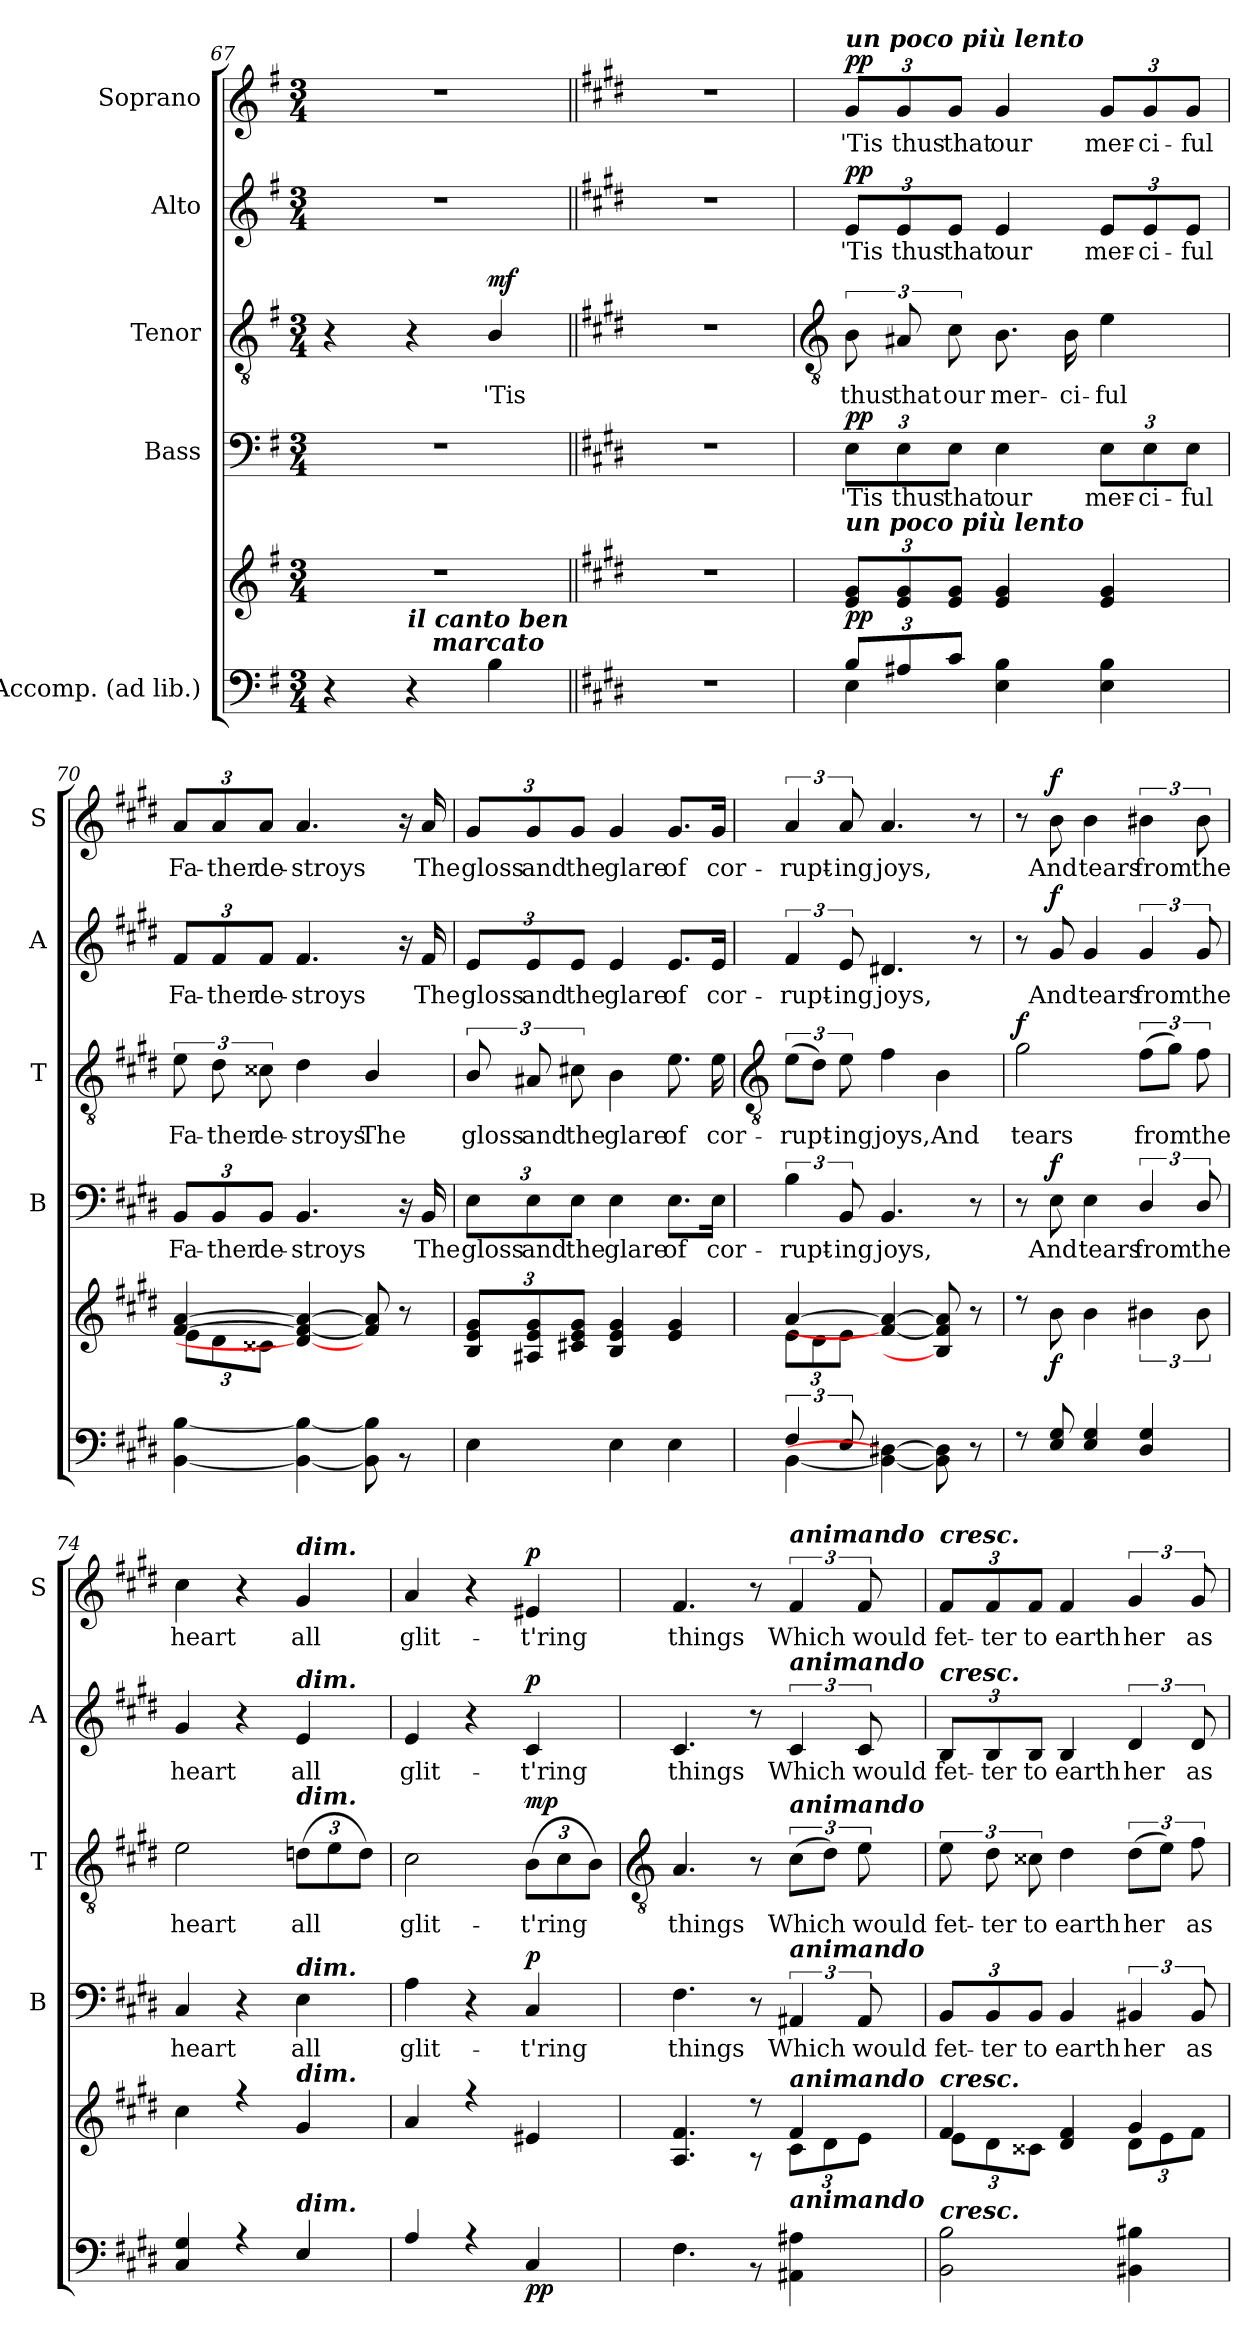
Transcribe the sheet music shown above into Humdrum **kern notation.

**kern	**kern	**dynam	**kern	**text	**dynam	**kern	**text	**dynam	**kern	**text	**dynam	**kern	**text	**dynam
*part5	*part5	*part5	*part4	*part4	*part4	*part3	*part3	*part3	*part2	*part2	*part2	*part1	*part1	*part1
*staff6	*staff5	*staff5/6	*staff4	*staff4	*staff4	*staff3	*staff3	*staff3	*staff2	*staff2	*staff2	*staff1	*staff1	*staff1
*I"Accomp. (ad lib.)	*	*	*I"Bass	*	*	*I"Tenor	*	*	*I"Alto	*	*	*I"Soprano	*	*
*	*	*	*I'B	*	*	*I'T	*	*	*I'A	*	*	*I'S	*	*
*clefF4	*clefG2	*	*clefF4	*	*	*clefGv2	*	*	*clefG2	*	*	*clefG2	*	*
*k[f#]	*k[f#]	*	*k[f#]	*	*	*k[f#]	*	*	*k[f#]	*	*	*k[f#]	*	*
*G:	*G:	*	*G:	*	*	*G:	*	*	*G:	*	*	*G:	*	*
*M3/4	*M3/4	*	*M3/4	*	*	*M3/4	*	*	*M3/4	*	*	*M3/4	*	*
=67	=67	=67	=67	=67	=67	=67	=67	=67	=67	=67	=67	=67	=67	=67
!	!LO:N:vis=1	!	!LO:N:vis=1	!	!	!	!	!	!LO:N:vis=1	!	!	!LO:N:vis=1	!	!
4r	2.r	.	2.r	.	.	4r	.	.	2.r	.	.	2.r	.	.
4r	.	.	.	.	.	4r	.	.	.	.	.	.	.	.
!LO:TX:a:Bi:cj:t=il canto ben\nmarcato	!	!	!	!	!	!	!	!	!	!	!	!	!	!
!	!	!	!	!	!	!	!LO:LY:b	!LO:DY:b	!	!	!	!	!	!
4B	.	.	.	.	.	4B/	'Tis	mf	.	.	.	.	.	.
=68||	=68||	=68||	=68||	=68||	=68||	=68||	=68||	=68||	=68||	=68||	=68||	=68||	=68||	=68||
*k[f#c#g#d#]	*k[f#c#g#d#]	*	*k[f#c#g#d#]	*	*	*k[f#c#g#d#]	*	*	*k[f#c#g#d#]	*	*	*k[f#c#g#d#]	*	*
*E:	*E:	*	*E:	*	*	*E:	*	*	*E:	*	*	*E:	*	*
2.r	2.r	.	2.r	.	.	2.r	.	.	2.r	.	.	2.r	.	.
!!LO:LB:g=z
=69	=69	=69	=69	=69	=69	=69	=69	=69	=69	=69	=69	=69	=69	=69
*	*	*	*	*	*	*clefGv2	*	*	*	*	*	*	*	*
*^	*^	*	*	*	*	*	*	*	*	*	*	*	*	*
!	!	!	!	!	!	!	!	!	!	!	!	!	!	!LO:TX:a:Bi:t=un poco più lento	!	!
!	!	!LO:TX:a:Bi:t=un poco più lento	!	!	!	!	!	!	!	!	!	!	!	!	!	!
!	!	!	!LO:N:vis=1	!LO:DY:b	!	!LO:LY:b	!LO:DY:b	!	!LO:LY:b	!	!	!LO:LY:b	!LO:DY:b	!	!LO:LY:b	!LO:DY:b
12B/L	4E\	12e/ 12g#/L	2.ryy	pp	12E\L	'Tis	pp	12B	thus	.	12e/L	'Tis	pp	12g#/L	'Tis	pp
!	!	!	!	!	!	!LO:LY:b	!	!	!LO:LY:b	!	!	!LO:LY:b	!	!	!LO:LY:b	!
12A#X/	.	12e/ 12g#/	.	.	12E\	thus	.	12A#X	that	.	12e/	thus	.	12g#/	thus	.
!	!	!	!	!	!	!LO:LY:b	!	!	!LO:LY:b	!	!	!LO:LY:b	!	!	!LO:LY:b	!
12c#/J	.	12e/ 12g#/J	.	.	12E\J	that	.	12c#	our	.	12e/J	that	.	12g#/J	that	.
!	!	!	!	!	!	!LO:LY:b	!	!	!LO:LY:b	!	!	!LO:LY:b	!	!	!LO:LY:b	!
4E 4B	2ryy	4e/ 4g#/	.	.	4E	our	.	8.B	mer-	.	4e	our	.	4g#	our	.
!	!	!	!	!	!	!	!	!	!LO:LY:b	!	!	!	!	!	!	!
.	.	.	.	.	.	.	.	16B	-ci-	.	.	.	.	.	.	.
!	!	!	!	!	!	!LO:LY:b	!	!	!LO:LY:b	!	!	!LO:LY:b	!	!	!LO:LY:b	!
4E 4B	.	4e/ 4g#/	.	.	12E\L	mer-	.	4e	-ful	.	12e/L	mer-	.	12g#/L	mer-	.
!	!	!	!	!	!	!LO:LY:b	!	!	!	!	!	!LO:LY:b	!	!	!LO:LY:b	!
.	.	.	.	.	12E\	-ci-	.	.	.	.	12e/	-ci-	.	12g#/	-ci-	.
!	!	!	!	!	!	!LO:LY:b	!	!	!	!	!	!LO:LY:b	!	!	!LO:LY:b	!
.	.	.	.	.	12E\J	-ful	.	.	.	.	12e/J	-ful	.	12g#/J	-ful	.
=70	=70	=70	=70	=70	=70	=70	=70	=70	=70	=70	=70	=70	=70	=70	=70	=70
!LO:N:vis=1	!	!	!	!	!	!LO:LY:b	!	!	!LO:LY:b	!	!	!LO:LY:b	!	!	!LO:LY:b	!
2.ryy	[4BB\ [4B\	[4f#/ [4a/	12e\L	.	12BB/L	Fa-	.	12e	Fa-	.	12f#/L	Fa-	.	12a/L	Fa-	.
!	!	!	!	!	!	!LO:LY:b	!	!	!LO:LY:b	!	!	!LO:LY:b	!	!	!LO:LY:b	!
.	.	.	12d#\	.	12BB/	-ther	.	12d#	-ther	.	12f#/	-ther	.	12a/	-ther	.
!	!	!	!	!	!	!LO:LY:b	!	!	!LO:LY:b	!	!	!LO:LY:b	!	!	!LO:LY:b	!
.	.	.	12c##X\J	.	12BB/J	de-	.	12c##X	de-	.	12f#/J	de-	.	12a/J	de-	.
!	!	!	!	!	!	!LO:LY:b	!	!	!LO:LY:b	!	!	!LO:LY:b	!	!	!LO:LY:b	!
.	4BB\_ 4B\_	4d#/_ 4f#/_ 4a/_	4ryy	.	4.BB	-stroys	.	4d#	-stroys	.	4.f#	-stroys	.	4.a	-stroys	.
!	!	!	!	!	!	!	!	!	!LO:LY:b	!	!	!	!	!	!	!
.	8BB\] 8B\]	8f#/] 8a/]	4ryy	.	.	.	.	4B/	The	.	.	.	.	.	.	.
.	8r	8r	.	.	16r	.	.	.	.	.	16r	.	.	16r	.	.
!	!	!	!	!	!	!LO:LY:b	!	!	!	!	!	!LO:LY:b	!	!	!LO:LY:b	!
.	.	.	.	.	16BB	The	.	.	.	.	16f#	The	.	16a	The	.
=71	=71	=71	=71	=71	=71	=71	=71	=71	=71	=71	=71	=71	=71	=71	=71	=71
!LO:N:vis=1	!	!	!LO:N:vis=1	!	!	!LO:LY:b	!	!	!LO:LY:b	!	!	!LO:LY:b	!	!	!LO:LY:b	!
2.ryy	4E\	12B/ 12e/ 12g#/L	2.ryy	.	12E\L	gloss	.	12B/	gloss	.	12e/L	gloss	.	12g#/L	gloss	.
!	!	!	!	!	!	!LO:LY:b	!	!	!LO:LY:b	!	!	!LO:LY:b	!	!	!LO:LY:b	!
.	.	12A#X/ 12e/ 12g#/	.	.	12E\	and	.	12A#X	and	.	12e/	and	.	12g#/	and	.
!	!	!	!	!	!	!LO:LY:b	!	!	!LO:LY:b	!	!	!LO:LY:b	!	!	!LO:LY:b	!
.	.	12c#X/ 12e/ 12g#/J	.	.	12E\J	the	.	12c#X	the	.	12e/J	the	.	12g#/J	the	.
!	!	!	!	!	!	!LO:LY:b	!	!	!LO:LY:b	!	!	!LO:LY:b	!	!	!LO:LY:b	!
.	4E\	4B/ 4e/ 4g#/	.	.	4E	glare	.	4B	glare	.	4e	glare	.	4g#	glare	.
!	!	!	!	!	!	!LO:LY:b	!	!	!LO:LY:b	!	!	!LO:LY:b	!	!	!LO:LY:b	!
.	4E\	4e/ 4g#/	.	.	8.E\L	of	.	8.e	of	.	8.e/L	of	.	8.g#/L	of	.
!	!	!	!	!	!	!LO:LY:b	!	!	!LO:LY:b	!	!	!LO:LY:b	!	!	!LO:LY:b	!
.	.	.	.	.	16E\Jk	cor-	.	16e	cor-	.	16e/Jk	cor-	.	16g#/Jk	cor-	.
!!LO:LB:g=z
=72	=72	=72	=72	=72	=72	=72	=72	=72	=72	=72	=72	=72	=72	=72	=72	=72
*	*	*	*	*	*	*	*	*clefGv2	*	*	*	*	*	*	*	*
!	!	!	!	!	!	!LO:LY:b	!	!	!LO:LY:b	!	!	!LO:LY:b	!	!	!LO:LY:b	!
6F#/	[4BB\	[4a/	12e\L	.	6B	-rupt-	.	(>12eL	-rupt-	.	6f#	-rupt-	.	6a	-rupt-	.
.	.	.	12d#\	.	.	.	.	12d#J)	.	.	.	.	.	.	.	.
!	!	!	!	!	!	!LO:LY:b	!	!	!LO:LY:b	!	!	!LO:LY:b	!	!	!LO:LY:b	!
12E/	.	.	12e\J	.	12BB	-ing	.	12e	ing	.	12e	-ing	.	12a	-ing	.
!	!	!	!	!	!	!LO:LY:b	!	!	!LO:LY:b	!	!	!LO:LY:b	!	!	!LO:LY:b	!
4ryy	4BB\_ 4D#X\_	4f#/_ 4a/_	2ryy	.	4.BB	joys,	.	4f#	joys,	.	4.d#X	joys,	.	4.a	joys,	.
!	!	!	!	!	!	!	!	!	!LO:LY:b	!	!	!	!	!	!	!
4ryy	8BB\] 8D#\]	8B/] 8f#/] 8a/]	.	.	.	.	.	4B	And	.	.	.	.	.	.	.
.	8r	8r	.	.	8r	.	.	.	.	.	8r	.	.	8r	.	.
=73	=73	=73	=73	=73	=73	=73	=73	=73	=73	=73	=73	=73	=73	=73	=73	=73
!	!LO:N:vis=1	!	!LO:N:vis=1	!	!	!	!	!	!LO:LY:b	!LO:DY:b	!	!	!	!	!	!
8r	2.ryy	8r	2.ryy	.	8r	.	.	2g#	tears	f	8r	.	.	8r	.	.
!	!	!	!	!LO:DY:b	!	!LO:LY:b	!LO:DY:b	!	!	!	!	!LO:LY:b	!LO:DY:b	!	!LO:LY:b	!LO:DY:b
8E 8G#	.	8b\	.	f	8E	And	f	.	.	.	8g#	And	f	8b	And	f
!	!	!	!	!	!	!LO:LY:b	!	!	!	!	!	!LO:LY:b	!	!	!LO:LY:b	!
4E 4G#	.	4b\	.	.	4E	tears	.	.	.	.	4g#	tears	.	4b	tears	.
!	!	!	!	!	!	!LO:LY:b	!	!	!LO:LY:b	!	!	!LO:LY:b	!	!	!LO:LY:b	!
4D# 4G#	.	6b#X\	.	.	6D#/	from	.	(>12f#L	from	.	6g#	from	.	6b#X	from	.
.	.	.	.	.	.	.	.	12g#J)	.	.	.	.	.	.	.	.
!	!	!	!	!	!	!LO:LY:b	!	!	!LO:LY:b	!	!	!LO:LY:b	!	!	!LO:LY:b	!
.	.	12b#\	.	.	12D#/	the	.	12f#	the	.	12g#	the	.	12b#	the	.
=74	=74	=74	=74	=74	=74	=74	=74	=74	=74	=74	=74	=74	=74	=74	=74	=74
!	!LO:N:vis=1	!	!LO:N:vis=1	!	!	!LO:LY:b	!	!	!LO:LY:b	!	!	!LO:LY:b	!	!	!LO:LY:b	!
4C# 4G#	2.ryy	4cc#\	2.ryy	.	4C#	heart	.	2e	heart	.	4g#	heart	.	4cc#	heart	.
4r	.	4r	.	.	4r	.	.	.	.	.	4r	.	.	4r	.	.
!	!	!	!	!	!	!	!	!	!	!	!	!	!	!LO:TX:a:Bi:t=dim.	!	!
!	!	!	!	!	!	!	!	!	!	!	!LO:TX:a:Bi:t=dim.	!	!	!	!	!
!	!	!	!	!	!	!	!	!LO:TX:a:Bi:t=dim.	!	!	!	!	!	!	!	!
!	!	!	!	!	!LO:TX:a:Bi:t=dim.	!	!	!	!	!	!	!	!	!	!	!
!	!	!LO:TX:a:Bi:t=dim.	!	!	!	!	!	!	!	!	!	!	!	!	!	!
!LO:TX:a:Bi:t=dim.	!	!	!	!	!	!	!	!	!	!	!	!	!	!	!	!
!	!	!	!	!	!	!LO:LY:b	!	!	!LO:LY:b	!	!	!LO:LY:b	!	!	!LO:LY:b	!
4E	.	4g#/	.	.	4E	all	.	(>12dnL	all	.	4e	all	.	4g#	all	.
.	.	.	.	.	.	.	.	12e	.	.	.	.	.	.	.	.
.	.	.	.	.	.	.	.	12dJ)	.	.	.	.	.	.	.	.
=75	=75	=75	=75	=75	=75	=75	=75	=75	=75	=75	=75	=75	=75	=75	=75	=75
!	!LO:N:vis=1	!	!LO:N:vis=1	!	!	!LO:LY:b	!	!	!LO:LY:b	!	!	!LO:LY:b	!	!	!LO:LY:b	!
4A	2.ryy	4a/	2.ryy	.	4A	glit-	.	2c#	glit-	.	4e	glit-	.	4a	glit-	.
4r	.	4r	.	.	4r	.	.	.	.	.	4r	.	.	4r	.	.
!	!	!	!	!LO:DY:b=2	!	!LO:LY:b	!	!	!LO:LY:b	!	!	!LO:LY:b	!	!	!LO:LY:b	!
!	!	!	!	!LO:DY:n=1:b	!	!	!LO:DY:b	!	!	!LO:DY:b	!	!	!LO:DY:b	!	!	!LO:DY:b
4C#	.	4e#X/	.	p p	4C#	t'ring	p	(>12BL	t'ring	mp	4c#	t'ring	p	4e#X	t'ring	p
.	.	.	.	.	.	.	.	12c#	.	.	.	.	.	.	.	.
.	.	.	.	.	.	.	.	12BJ)	.	.	.	.	.	.	.	.
!!LO:LB:g=z
=76	=76	=76	=76	=76	=76	=76	=76	=76	=76	=76	=76	=76	=76	=76	=76	=76
*	*	*	*	*	*	*	*	*clefGv2	*	*	*	*	*	*	*	*
!LO:N:vis=1	!	!	!	!	!	!LO:LY:b	!	!	!LO:LY:b	!	!	!LO:LY:b	!	!	!LO:LY:b	!
2.ryy	4.F#\	4.A 4.f#	4.ryy	.	4.F#	things	.	4.A	things	.	4.c#	things	.	4.f#	things	.
.	8r	8r	8r	.	8r	.	.	8r	.	.	8r	.	.	8r	.	.
!	!	!	!	!	!	!	!	!	!	!	!	!	!	!LO:TX:a:Bi:t=animando	!	!
!	!	!	!	!	!	!	!	!	!	!	!LO:TX:a:Bi:t=animando	!	!	!	!	!
!	!	!	!	!	!	!	!	!LO:TX:a:Bi:t=animando	!	!	!	!	!	!	!	!
!	!	!	!	!	!LO:TX:a:Bi:t=animando	!	!	!	!	!	!	!	!	!	!	!
!	!	!LO:TX:a:Bi:t=animando	!	!	!	!	!	!	!	!	!	!	!	!	!	!
!	!LO:TX:a:Bi:t=animando	!	!	!	!	!	!	!	!	!	!	!	!	!	!	!
!	!	!	!	!	!	!LO:LY:b	!	!	!LO:LY:b	!	!	!LO:LY:b	!	!	!LO:LY:b	!
.	4AA#X\ 4A#X\	4f#	12c#\L	.	6AA#X	Which	.	(>12c#L	Which	.	6c#	Which	.	6f#	Which	.
.	.	.	12d#\	.	.	.	.	12d#J)	.	.	.	.	.	.	.	.
!	!	!	!	!	!	!LO:LY:b	!	!	!LO:LY:b	!	!	!LO:LY:b	!	!	!LO:LY:b	!
.	.	.	12e\J	.	12AA#	would	.	12e	would	.	12c#	would	.	12f#	would	.
=77	=77	=77	=77	=77	=77	=77	=77	=77	=77	=77	=77	=77	=77	=77	=77	=77
!	!	!	!	!	!	!	!	!	!	!	!	!	!	!LO:TX:a:Bi:t=cresc.	!	!
!	!	!	!	!	!	!	!	!	!	!	!LO:TX:a:Bi:t=cresc.	!	!	!	!	!
!	!	!LO:TX:a:Bi:t=cresc.	!	!	!	!	!	!	!	!	!	!	!	!	!	!
!LO:TX:a:Bi:t=cresc.	!	!	!	!	!	!	!	!	!	!	!	!	!	!	!	!
!LO:N:vis=1	!	!	!	!	!	!LO:LY:b	!	!	!LO:LY:b	!	!	!LO:LY:b	!	!	!LO:LY:b	!
2.ryy	2BB\ 2B\	4f#	12e\L	.	12BB/L	fet-	.	12e	fet-	.	12B/L	fet-	.	12f#/L	fet-	.
!	!	!	!	!	!	!LO:LY:b	!	!	!LO:LY:b	!	!	!LO:LY:b	!	!	!LO:LY:b	!
.	.	.	12d#\	.	12BB/	-ter	.	12d#	-ter	.	12B/	-ter	.	12f#/	-ter	.
!	!	!	!	!	!	!LO:LY:b	!	!	!LO:LY:b	!	!	!LO:LY:b	!	!	!LO:LY:b	!
.	.	.	12c##X\J	.	12BB/J	to	.	12c##X	to	.	12B/J	to	.	12f#/J	to	.
!	!	!	!	!	!	!LO:LY:b	!	!	!LO:LY:b	!	!	!LO:LY:b	!	!	!LO:LY:b	!
.	.	4d# 4f#	4ryy	.	4BB	earth	.	4d#	earth	.	4B	earth	.	4f#	earth	.
!	!	!	!	!	!	!LO:LY:b	!	!	!LO:LY:b	!	!	!LO:LY:b	!	!	!LO:LY:b	!
.	4BB#X\ 4B#X\	4g#	12d#\L	.	6BB#X	her	.	(>12d#L	her	.	6d#	her	.	6g#	her	.
.	.	.	12e\	.	.	.	.	12eJ)	.	.	.	.	.	.	.	.
!	!	!	!	!	!	!LO:LY:b	!	!	!LO:LY:b	!	!	!LO:LY:b	!	!	!LO:LY:b	!
.	.	.	12f#\J	.	12BB#	as-	.	12f#	as-	.	12d#	as-	.	12g#	as-	.
*v	*v	*	*	*	*	*	*	*	*	*	*	*	*	*	*	*
*	*v	*v	*	*	*	*	*	*	*	*	*	*	*	*	*
=	=	=	=	=	=	=	=	=	=	=	=	=	=	=
*-	*-	*-	*-	*-	*-	*-	*-	*-	*-	*-	*-	*-	*-	*-
